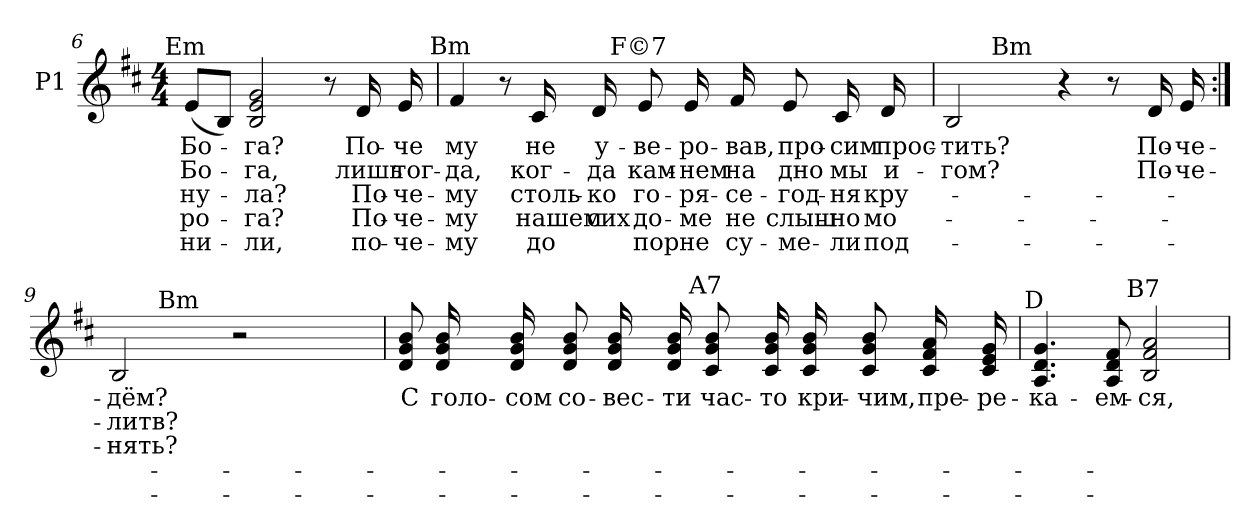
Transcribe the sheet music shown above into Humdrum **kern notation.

**kern	**text	**text	**text	**text	**text
*part1	*part1	*part1	*part1	*part1	*part1
*staff1	*staff1	*staff1	*staff1	*staff1	*staff1
*I"P1	*	*	*	*	*
*clefG2	*	*	*	*	*
*k[f#c#]	*	*	*	*	*
*b:	*	*	*	*	*
*M4/4	*	*	*	*	*
=6	=6	=6	=6	=6	=6
!LO:TX:a:cj:t=Em	!	!	!	!	!
!	!LO:LY:b:color=#000000	!LO:LY:b:color=#000000	!LO:LY:b:color=#000000	!LO:LY:b:color=#000000	!LO:LY:b:color=#000000
(8ei/L	Бо-	Бо-	-ну-	-ро-	-ни-
8Bi/J)	.	.	.	.	.
!	!LO:LY:b:color=#000000	!LO:LY:b:color=#000000	!LO:LY:b:color=#000000	!LO:LY:b:color=#000000	!LO:LY:b:color=#000000
2Bi/ 2ei 2gi	-га?	-га,	-ла?	-га?	-ли,
8r	.	.	.	.	.
!	!LO:LY:b:color=#000000	!LO:LY:b:color=#000000	!LO:LY:b:color=#000000	!LO:LY:b:color=#000000	!LO:LY:b:color=#000000
16di/	По-	лишь	По-	По-	по-
!	!LO:LY:b:color=#000000	!LO:LY:b:color=#000000	!LO:LY:b:color=#000000	!LO:LY:b:color=#000000	!LO:LY:b:color=#000000
16ei/	-че	тог-	-че-	-че-	-че-
!!LO:LB:g=z
=7	=7	=7	=7	=7	=7
!LO:TX:a:cj:t=Bm	!	!	!	!	!
!	!LO:LY:b:color=#000000	!LO:LY:b:color=#000000	!LO:LY:b:color=#000000	!LO:LY:b:color=#000000	!LO:LY:b:color=#000000
4f#i/	му	-да,	-му	-му	-му
!	!LO:LY:b:color=#000000	!	!	!	!
8r	в	.	.	.	.
!	!LO:LY:b:color=#000000	!LO:LY:b:color=#000000	!LO:LY:b:color=#000000	!LO:LY:b:color=#000000	!LO:LY:b:color=#000000
16c#i/	не	ког-	столь-	нашем	до
!	!LO:LY:b:color=#000000	!LO:LY:b:color=#000000	!LO:LY:b:color=#000000	!LO:LY:b:color=#000000	!
16di/	у-	-да	-ко	сих	.
!LO:TX:a:cj:t=F©7	!	!	!	!	!
!	!LO:LY:b:color=#000000	!LO:LY:b:color=#000000	!LO:LY:b:color=#000000	!LO:LY:b:color=#000000	!LO:LY:b:color=#000000
8ei/	-ве-	кам-	го-	до-	пор
!	!LO:LY:b:color=#000000	!LO:LY:b:color=#000000	!LO:LY:b:color=#000000	!LO:LY:b:color=#000000	!LO:LY:b:color=#000000
16ei/	-ро-	-нем	-ря-	-ме	не
!	!LO:LY:b:color=#000000	!LO:LY:b:color=#000000	!LO:LY:b:color=#000000	!LO:LY:b:color=#000000	!LO:LY:b:color=#000000
16f#i/	-вав,	на	-се-	не	су-
!	!LO:LY:b:color=#000000	!LO:LY:b:color=#000000	!LO:LY:b:color=#000000	!LO:LY:b:color=#000000	!LO:LY:b:color=#000000
8ei/	про-	дно	-год-	слыш-	-ме-
!	!LO:LY:b:color=#000000	!LO:LY:b:color=#000000	!LO:LY:b:color=#000000	!LO:LY:b:color=#000000	!LO:LY:b:color=#000000
16c#i/	-сим	мы	-ня	-но	-ли
!	!LO:LY:b:color=#000000	!LO:LY:b:color=#000000	!LO:LY:b:color=#000000	!LO:LY:b:color=#000000	!LO:LY:b:color=#000000
16di/	прос-	и-	кру-	мо-	под-
=8	=8	=8	=8	=8	=8
!	!LO:LY:b:color=#000000	!LO:LY:b:color=#000000	!	!	!
*^	*	*	*	*	*
2Bi/	4ryy	-тить?	-гом?	.	.	.
.	64ryy	.	.	.	.	.
.	128ryy	.	.	.	.	.
.	1024ryy	.	.	.	.	.
!	!LO:TX:a:cj:t=Bm	!	!	!	!	!
.	2ryy	.	.	.	.	.
4r	.	.	.	.	.	.
8r	.	.	.	.	.	.
.	8ryy	.	.	.	.	.
!	!	!LO:LY:b:color=#000000	!LO:LY:b:color=#000000	!	!	!
16di/	.	По-	По-	.	.	.
.	16ryy	.	.	.	.	.
!	!	!LO:LY:b:color=#000000	!LO:LY:b:color=#000000	!	!	!
16ei/	.	-че-	-че-	.	.	.
.	32ryy	.	.	.	.	.
.	256..ryy	.	.	.	.	.
=9:|!	=9:|!	=9:|!	=9:|!	=9:|!	=9:|!	=9:|!
!	!	!LO:LY:b:color=#000000	!LO:LY:b:color=#000000	!LO:LY:b:color=#000000	!	!
2Bi/	4ryy	-дём?	-литв?	-нять?	.	.
.	128ryy	.	.	.	.	.
.	512.ryy	.	.	.	.	.
!	!LO:TX:a:cj:t=Bm	!	!	!	!	!
.	2ryy	.	.	.	.	.
2r	.	.	.	.	.	.
.	8ryy	.	.	.	.	.
.	16ryy	.	.	.	.	.
.	32ryy	.	.	.	.	.
.	64ryy	.	.	.	.	.
.	256ryy	.	.	.	.	.
.	1024ryy	.	.	.	.	.
*v	*v	*	*	*	*	*
!!LO:LB:g=z
=10	=10	=10	=10	=10	=10
*^	*	*	*	*	*
!LO:TX:a:cj:t=G	!	!	!	!	!	!
!	!	!LO:LY:b:color=#000000	!	!	!	!
*v	*v	*	*	*	*	*
8di/ 8gi 8bi	С	.	.	.	.
!	!LO:LY:b:color=#000000	!	!	!	!
16di/ 16gi 16bi	голо-	.	.	.	.
!	!LO:LY:b:color=#000000	!	!	!	!
16di/ 16gi 16bi	-сом	.	.	.	.
!	!LO:LY:b:color=#000000	!	!	!	!
8di/ 8gi 8bi	со-	.	.	.	.
!	!LO:LY:b:color=#000000	!	!	!	!
16di/ 16gi 16bi	-вес-	.	.	.	.
!	!LO:LY:b:color=#000000	!	!	!	!
16di/ 16gi 16bi	-ти	.	.	.	.
!LO:TX:a:cj:t=A7	!	!	!	!	!
!	!LO:LY:b:color=#000000	!	!	!	!
8c#i/ 8gi 8bi	час-	.	.	.	.
!	!LO:LY:b:color=#000000	!	!	!	!
16c#i/ 16gi 16bi	-то	.	.	.	.
!	!LO:LY:b:color=#000000	!	!	!	!
16c#i/ 16gi 16bi	кри-	.	.	.	.
!	!LO:LY:b:color=#000000	!	!	!	!
8c#i/ 8gi 8bi	-чим,	.	.	.	.
!	!LO:LY:b:color=#000000	!	!	!	!
16c#i/ 16f#i 16ai	пре-	.	.	.	.
!	!LO:LY:b:color=#000000	!	!	!	!
16c#i/ 16ei 16gi	-ре-	.	.	.	.
=11	=11	=11	=11	=11	=11
!LO:TX:a:cj:t=D	!	!	!	!	!
!	!LO:LY:b:color=#000000	!	!	!	!
4.Ai/ 4.di 4.gi	-ка-	.	.	.	.
!	!LO:LY:b:color=#000000	!	!	!	!
8Ai/ 8di 8f#i	-ем-	.	.	.	.
!LO:TX:a:cj:t=B7	!	!	!	!	!
!	!LO:LY:b:color=#000000	!	!	!	!
2Bi/ 2f#i 2ai	-ся,	.	.	.	.
=	=	=	=	=	=
*-	*-	*-	*-	*-	*-
